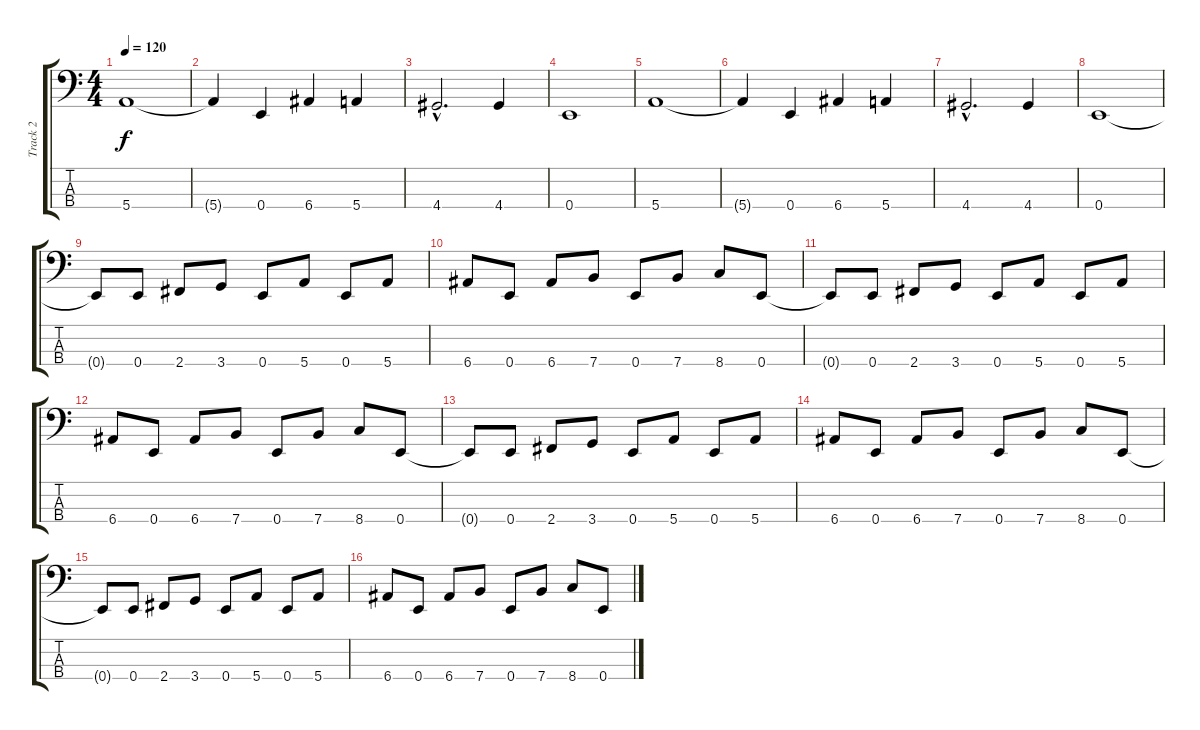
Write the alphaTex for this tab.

\track ("Track 2" "Track 2") {instrument electricbasspick}
\staff {score tabs}
\tuning (G2 D2 A1 E1) {hide}
\ts (4 4)
\tempo 120
\clef f4
\ks c
5.4.1{dy f instrument electricbasspick} |
5.4{t}.4 0.4.4 6.4.4 5.4.4 |
4.4{hac}.2{d} 4.4.4 |
0.4.1 |
5.4.1 |
5.4{t}.4 0.4.4 6.4.4 5.4.4 |
4.4{hac}.2{d} 4.4.4 |
0.4.1 |
0.4{t}.8 0.4.8 2.4.8 3.4.8 0.4.8 5.4.8 0.4.8 5.4.8 |
6.4.8 0.4.8 6.4.8 7.4.8 0.4.8 7.4.8 8.4.8 0.4.8 |
0.4{t}.8 0.4.8 2.4.8 3.4.8 0.4.8 5.4.8 0.4.8 5.4.8 |
6.4.8 0.4.8 6.4.8 7.4.8 0.4.8 7.4.8 8.4.8 0.4.8 |
0.4{t}.8 0.4.8 2.4.8 3.4.8 0.4.8 5.4.8 0.4.8 5.4.8 |
6.4.8 0.4.8 6.4.8 7.4.8 0.4.8 7.4.8 8.4.8 0.4.8 |
0.4{t}.8 0.4.8 2.4.8 3.4.8 0.4.8 5.4.8 0.4.8 5.4.8 |
6.4.8 0.4.8 6.4.8 7.4.8 0.4.8 7.4.8 8.4.8 0.4.8
